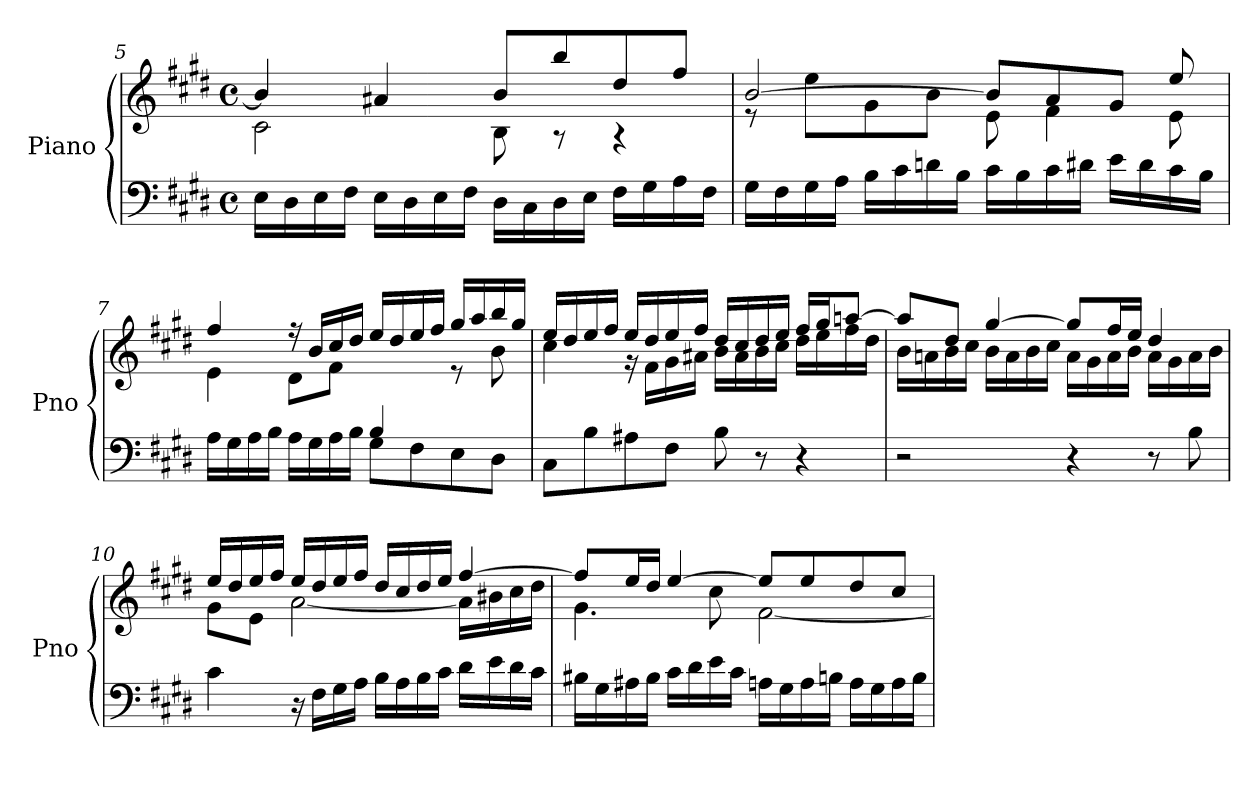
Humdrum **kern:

**kern	**kern
*part1	*part1
*staff2	*staff1
*I"Piano	*
*I'Pno	*
*clefF4	*clefG2
*k[f#c#g#d#]	*k[f#c#g#d#]
*M4/4	*M4/4
*met(c)	*met(c)
=5	=5
*	*^
16E\LL	4b/]	2c#\
16D#\	.	.
16E\	.	.
16F#\JJ	.	.
16E\LL	4a#X/	.
16D#\	.	.
16E\	.	.
16F#\JJ	.	.
16D#\LL	8b/L	8B\
16C#\	.	.
16D#\	8bb/	8r
16E\JJ	.	.
16F#\LL	8dd#/	4r
16G#\	.	.
16A\	8ff#/J	.
16F#\JJ	.	.
=6	=6	=6
16G#\LL	[2b/	8r
16F#\	.	.
16G#\	.	8ee\L
16A\JJ	.	.
16B\LL	.	8g#\
16c#\	.	.
16dn\	.	8b\J
16B\JJ	.	.
16c#\LL	8b/L]	8e\
16B\	.	.
16c#\	8a/	4f#\
16d#X\JJ	.	.
16e\LL	8g#/J	.
16d#\	.	.
16c#\	8ee/	8e\
16B\JJ	.	.
=7	=7	=7
*^	*	*
2ryy	16A\LL	4ff#/	4e\
.	16G#\	.	.
.	16A\	.	.
.	16B\JJ	.	.
.	16A\LL	16r	8d#\L
.	16G#\	16b/LL	.
.	16A\	16cc#/	8f#\J
.	16B\JJ	16dd#/JJ	.
4B/	8G#\L	16ee/LL	4ryy
.	.	16dd#/	.
.	8F#\	16ee/	.
.	.	16ff#/JJ	.
4ryy	8E\	16gg#/LL	8r
.	.	16aa/	.
.	8D#\J	16bb/	8b\
.	.	16gg#/JJ	.
*v	*v	*	*
=8	=8	=8
8C#\L	16ee/LL	4cc#\
.	16dd#/	.
8B\	16ee/	.
.	16ff#/JJ	.
8A#X\	16ee/LL	16r
.	16dd#/	16f#\LL
8F#\J	16ee/	16g#\
.	16ff#/JJ	16a#X\JJ
8B\	16dd#/LL	16b\LL
.	16cc#/	16a#\
8r	16dd#/	16b\
.	16ee/JJ	16cc#\JJ
4r	16ff#/LL	16dd#\LL
.	16gg#/J	16ee\
.	[8aan/J	16ff#\
.	.	16dd#\JJ
=9	=9	=9
2r	8aa/L]	16b\LL
.	.	16an\
.	8dd#/J	16b\
.	.	16cc#\JJ
.	[4gg#/	16b\LL
.	.	16a\
.	.	16b\
.	.	16cc#\JJ
4r	8gg#/L]	16a\LL
.	.	16g#\
.	16ff#/L	16a\
.	16ee/JJ	16b\JJ
8r	4dd#/	16a\LL
.	.	16g#\
8B\	.	16a\
.	.	16b\JJ
=10	=10	=10
4c#\	16ee/LL	8g#\L
.	16dd#/	.
.	16ee/	8e\J
.	16ff#/JJ	.
16r	16ee/LL	[2a\
16F#\LL	16dd#/	.
16G#\	16ee/	.
16A\JJ	16ff#/JJ	.
16B\LL	16dd#/LL	.
16A\	16cc#/	.
16B\	16dd#/	.
16c#\JJ	16ee/JJ	.
16d#\LL	[4ff#/	16a\LL]
16e\	.	16b#X\
16d#\	.	16cc#\
16c#\JJ	.	16dd#\JJ
=11	=11	=11
16B#X\LL	8ff#/L]	4.g#\
16G#\	.	.
16A#X\	16ee/L	.
16B#\JJ	16dd#/JJ	.
16c#\LL	[4ee/	.
16d#\	.	.
16e\	.	8cc#\
16c#\JJ	.	.
16An\LL	8ee/L]	[2f#\
16G#\	.	.
16A\	8ee/	.
16Bn\JJ	.	.
16A\LL	8dd#/	.
16G#\	.	.
16A\	8cc#/J	.
16B\JJ	.	.
*	*v	*v
=	=
*-	*-
